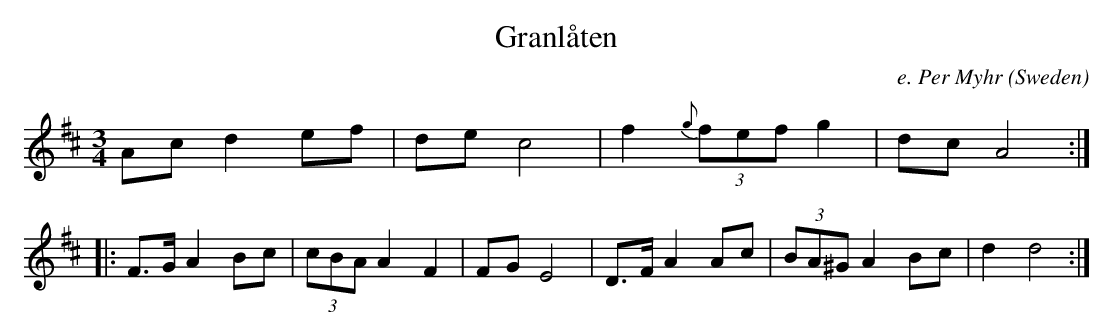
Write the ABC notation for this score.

X:1
T:Granlåten
C:e. Per Myhr
M:3/4
O:Sweden
K:D
Ac d2 ef |de c4| f2 (3{g}fef g2| dc A4 ::
F>G A2 Bc| (3cBA A2 F2 | FG E4| \
D>F A2 Ac| (3BA^G A2 Bc| d2 d4:|
